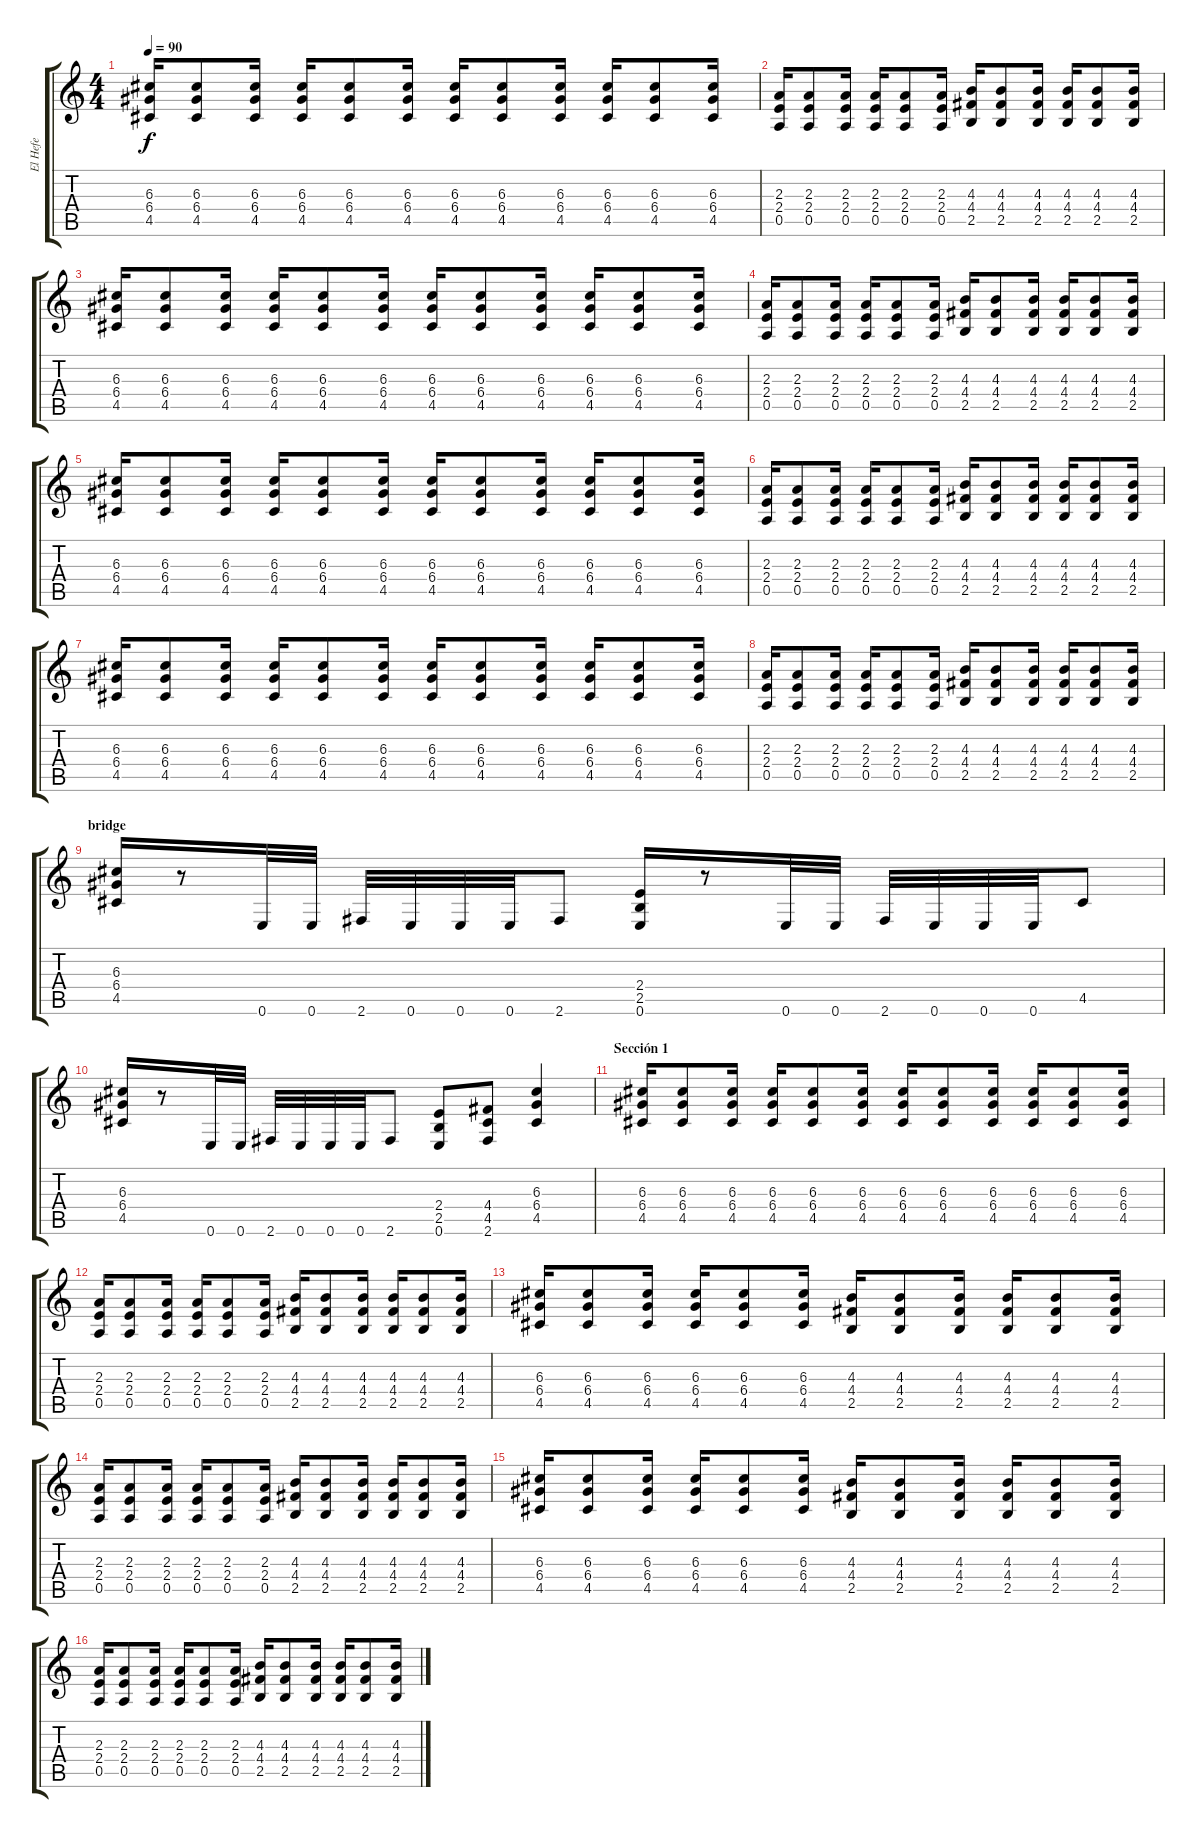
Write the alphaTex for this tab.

\track ("El Hefe" "El Hefe") {instrument electricguitarmuted}
\staff {score tabs}
\tuning (E4 B3 G3 D3 A2 E2) {hide}
\ts (4 4)
\tempo 90
\clef g2
\ks c
(6.3 6.4 4.5).16{dy f} (6.3 6.4 4.5).8 (6.3 6.4 4.5).16 (6.3 6.4 4.5).16 (6.3 6.4 4.5).8 (6.3 6.4 4.5).16 (6.3 6.4 4.5).16 (6.3 6.4 4.5).8 (6.3 6.4 4.5).16 (6.3 6.4 4.5).16 (6.3 6.4 4.5).8 (6.3 6.4 4.5).16 |
(2.3 2.4 0.5).16 (2.3 2.4 0.5).8 (2.3 2.4 0.5).16 (2.3 2.4 0.5).16 (2.3 2.4 0.5).8 (2.3 2.4 0.5).16 (4.3 4.4 2.5).16 (4.3 4.4 2.5).8 (4.3 4.4 2.5).16 (4.3 4.4 2.5).16 (4.3 4.4 2.5).8 (4.3 4.4 2.5).16 |
(6.3 6.4 4.5).16 (6.3 6.4 4.5).8 (6.3 6.4 4.5).16 (6.3 6.4 4.5).16 (6.3 6.4 4.5).8 (6.3 6.4 4.5).16 (6.3 6.4 4.5).16 (6.3 6.4 4.5).8 (6.3 6.4 4.5).16 (6.3 6.4 4.5).16 (6.3 6.4 4.5).8 (6.3 6.4 4.5).16 |
(2.3 2.4 0.5).16 (2.3 2.4 0.5).8 (2.3 2.4 0.5).16 (2.3 2.4 0.5).16 (2.3 2.4 0.5).8 (2.3 2.4 0.5).16 (4.3 4.4 2.5).16 (4.3 4.4 2.5).8 (4.3 4.4 2.5).16 (4.3 4.4 2.5).16 (4.3 4.4 2.5).8 (4.3 4.4 2.5).16 |
(6.3 6.4 4.5).16 (6.3 6.4 4.5).8 (6.3 6.4 4.5).16 (6.3 6.4 4.5).16 (6.3 6.4 4.5).8 (6.3 6.4 4.5).16 (6.3 6.4 4.5).16 (6.3 6.4 4.5).8 (6.3 6.4 4.5).16 (6.3 6.4 4.5).16 (6.3 6.4 4.5).8 (6.3 6.4 4.5).16 |
(2.3 2.4 0.5).16 (2.3 2.4 0.5).8 (2.3 2.4 0.5).16 (2.3 2.4 0.5).16 (2.3 2.4 0.5).8 (2.3 2.4 0.5).16 (4.3 4.4 2.5).16 (4.3 4.4 2.5).8 (4.3 4.4 2.5).16 (4.3 4.4 2.5).16 (4.3 4.4 2.5).8 (4.3 4.4 2.5).16 |
(6.3 6.4 4.5).16 (6.3 6.4 4.5).8 (6.3 6.4 4.5).16 (6.3 6.4 4.5).16 (6.3 6.4 4.5).8 (6.3 6.4 4.5).16 (6.3 6.4 4.5).16 (6.3 6.4 4.5).8 (6.3 6.4 4.5).16 (6.3 6.4 4.5).16 (6.3 6.4 4.5).8 (6.3 6.4 4.5).16 |
(2.3 2.4 0.5).16 (2.3 2.4 0.5).8 (2.3 2.4 0.5).16 (2.3 2.4 0.5).16 (2.3 2.4 0.5).8 (2.3 2.4 0.5).16 (4.3 4.4 2.5).16 (4.3 4.4 2.5).8 (4.3 4.4 2.5).16 (4.3 4.4 2.5).16 (4.3 4.4 2.5).8 (4.3 4.4 2.5).16 |
\section ("" "bridge")
(6.3 6.4 4.5).16 r.8 0.6.32 0.6.32 2.6.32 0.6.32 0.6.32 0.6.32 2.6.8 (2.4 2.5 0.6).16 r.8 0.6.32 0.6.32 2.6.32 0.6.32 0.6.32 0.6.32 4.5.8 |
(6.3 6.4 4.5).16 r.8 0.6.32 0.6.32 2.6.32 0.6.32 0.6.32 0.6.32 2.6.8 (2.4 2.5 0.6).8 (4.4 4.5 2.6).8 (6.3 6.4 4.5).4 |
\section ("" "Sección 1")
(6.3 6.4 4.5).16 (6.3 6.4 4.5).8 (6.3 6.4 4.5).16 (6.3 6.4 4.5).16 (6.3 6.4 4.5).8 (6.3 6.4 4.5).16 (6.3 6.4 4.5).16 (6.3 6.4 4.5).8 (6.3 6.4 4.5).16 (6.3 6.4 4.5).16 (6.3 6.4 4.5).8 (6.3 6.4 4.5).16 |
(2.3 2.4 0.5).16 (2.3 2.4 0.5).8 (2.3 2.4 0.5).16 (2.3 2.4 0.5).16 (2.3 2.4 0.5).8 (2.3 2.4 0.5).16 (4.3 4.4 2.5).16 (4.3 4.4 2.5).8 (4.3 4.4 2.5).16 (4.3 4.4 2.5).16 (4.3 4.4 2.5).8 (4.3 4.4 2.5).16 |
(6.3 6.4 4.5).16 (6.3 6.4 4.5).8 (6.3 6.4 4.5).16 (6.3 6.4 4.5).16 (6.3 6.4 4.5).8 (6.3 6.4 4.5).16 (4.3 4.4 2.5).16 (4.3 4.4 2.5).8 (4.3 4.4 2.5).16 (4.3 4.4 2.5).16 (4.3 4.4 2.5).8 (4.3 4.4 2.5).16 |
(2.3 2.4 0.5).16 (2.3 2.4 0.5).8 (2.3 2.4 0.5).16 (2.3 2.4 0.5).16 (2.3 2.4 0.5).8 (2.3 2.4 0.5).16 (4.3 4.4 2.5).16 (4.3 4.4 2.5).8 (4.3 4.4 2.5).16 (4.3 4.4 2.5).16 (4.3 4.4 2.5).8 (4.3 4.4 2.5).16 |
(6.3 6.4 4.5).16 (6.3 6.4 4.5).8 (6.3 6.4 4.5).16 (6.3 6.4 4.5).16 (6.3 6.4 4.5).8 (6.3 6.4 4.5).16 (4.3 4.4 2.5).16 (4.3 4.4 2.5).8 (4.3 4.4 2.5).16 (4.3 4.4 2.5).16 (4.3 4.4 2.5).8 (4.3 4.4 2.5).16 |
(2.3 2.4 0.5).16 (2.3 2.4 0.5).8 (2.3 2.4 0.5).16 (2.3 2.4 0.5).16 (2.3 2.4 0.5).8 (2.3 2.4 0.5).16 (4.3 4.4 2.5).16 (4.3 4.4 2.5).8 (4.3 4.4 2.5).16 (4.3 4.4 2.5).16 (4.3 4.4 2.5).8 (4.3 4.4 2.5).16
